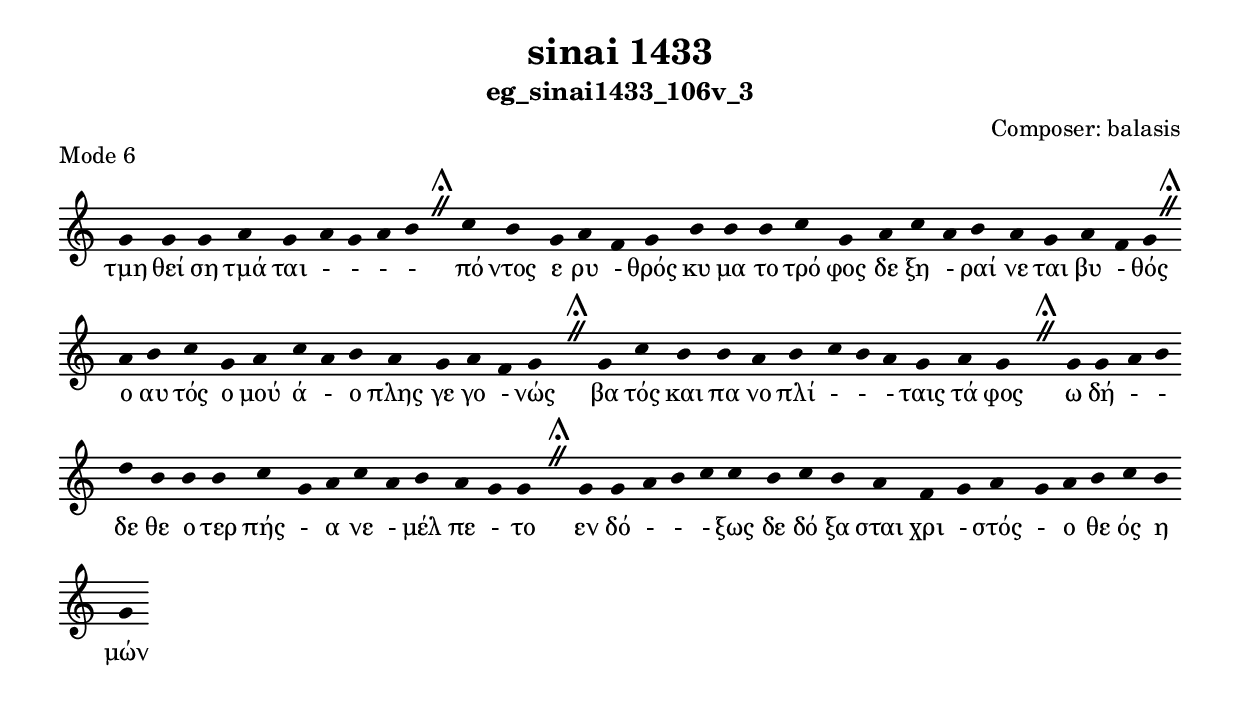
\include "gregorian.ly"

	\header {
 	  title = "sinai 1433"
	  subtitle = "eg_sinai1433_106v_3"
	  composer = "Composer: balasis"
	  piece = "Mode 6"
	}

	chant = {
	  g'4 g'4 g'4 a'4 g'4 a'4 g'4 a'4 b'4 \divisioMaior
 c''4 b'4 g'4 a'4 f'4 g'4 b'4 b'4 b'4 c''4 g'4 a'4 c''4 a'4 b'4 a'4 g'4 a'4 f'4 g'4 \divisioMaior
 a'4 b'4 c''4 g'4 a'4 c''4 a'4 b'4 a'4 g'4 a'4 f'4 g'4 \divisioMaior
 g'4 c''4 b'4 b'4 a'4 b'4 c''4 b'4 a'4 g'4 a'4 g'4 \divisioMaior
 g'4 g'4 a'4 b'4 d''4 b'4 b'4 b'4 c''4 g'4 a'4 c''4 a'4 b'4 a'4 g'4 g'4 \divisioMaior
 g'4 g'4 a'4 b'4 c''4 c''4 b'4 c''4 b'4 a'4 f'4 g'4 a'4 g'4 a'4 b'4 c''4 b'4 g'4\finalis
	}

	verba = \lyricmode {τμη θεί ση τμά ται -  -  -  - 
πό ντος ε ρυ - θρός κυ μα το τρό φος δε ξη - ραί νε ται βυ - θός 
ο αυ τός ο μού ά - ο πλης γε γο - νώς 
βα τός και πα νο πλί -  -  - ταις τά φος 
ω δή -  - δε θε ο τερ πής - α νε - μέλ πε - το 
εν δό -  -  - ξως δε δό ξα σται χρι - στός - ο θε ός η μών 
	}


	\score {
	  \new Staff <<
	  \new Voice = "melody" \chant
	  \new Lyrics = "one" \lyricsto melody \verba
	  >>
	  \layout {
	    \context {
	      \Staff
	      \remove "Time_signature_engraver"
	      \remove "Bar_engraver"
	    }
	    \context {
	      \Voice
	      \remove "Stem_engraver"
	    }
	  }
	}